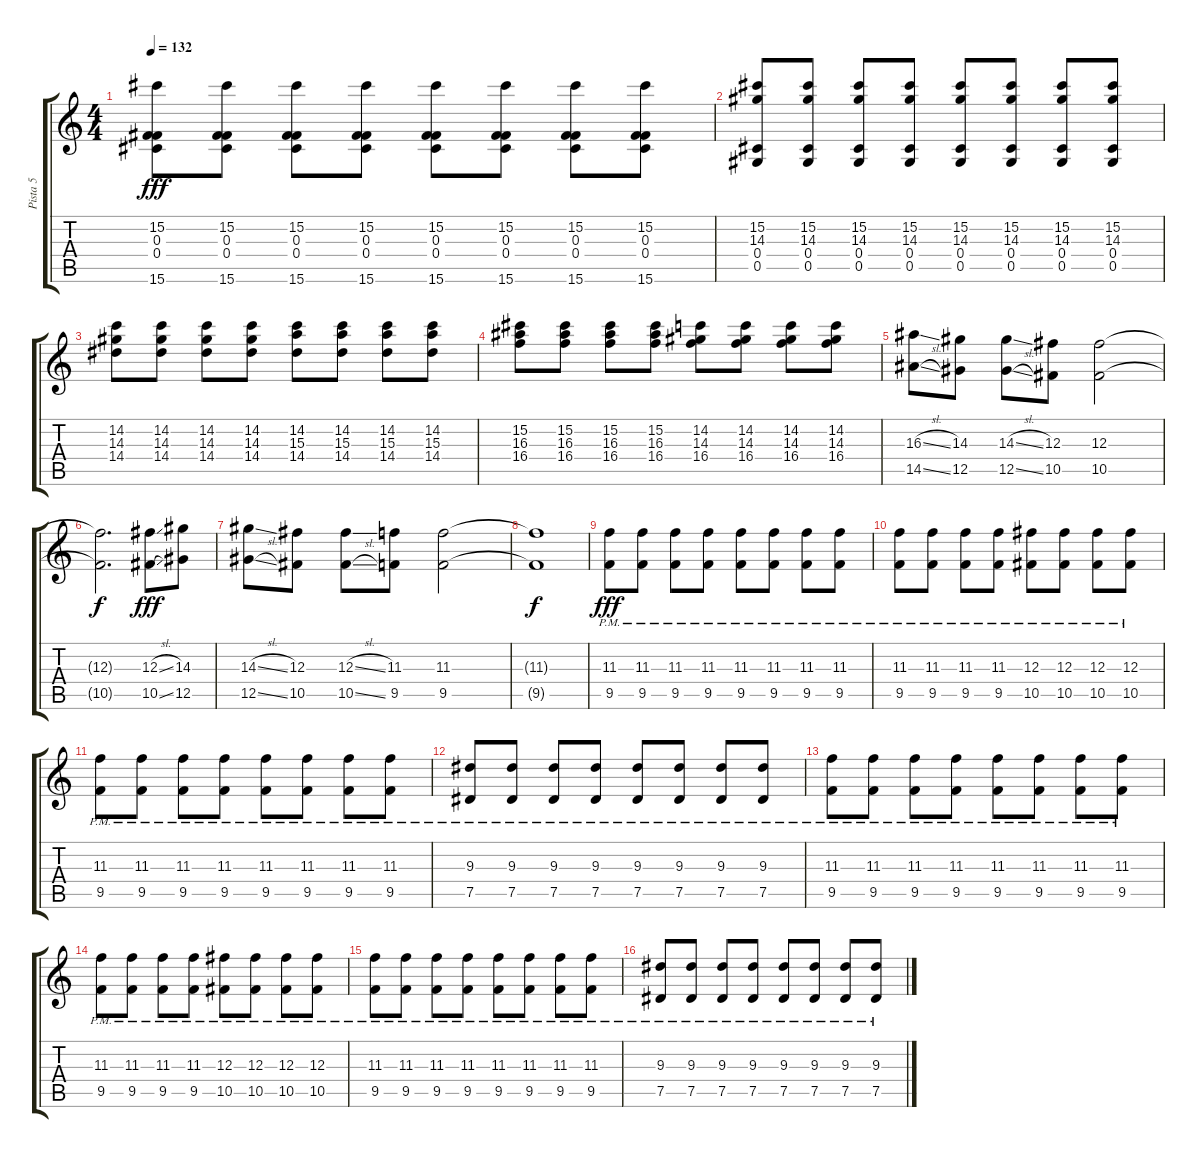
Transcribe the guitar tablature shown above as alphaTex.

\track ("Pista 5" "Pista 5") {instrument overdrivenguitar}
\staff {score tabs}
\tuning (Eb4 Bb3 Gb3 Db3 Ab2 Eb2) {hide}
\ts (4 4)
\tempo 132
\clef g2
\ks c
(15.2 0.3 0.4 15.6).8{dy fff} (15.2 0.3 0.4 15.6).8 (15.2 0.3 0.4 15.6).8 (15.2 0.3 0.4 15.6).8 (15.2 0.3 0.4 15.6).8 (15.2 0.3 0.4 15.6).8 (15.2 0.3 0.4 15.6).8 (15.2 0.3 0.4 15.6).8 |
(15.2 14.3 0.4 0.5).8 (15.2 14.3 0.4 0.5).8 (15.2 14.3 0.4 0.5).8 (15.2 14.3 0.4 0.5).8 (15.2 14.3 0.4 0.5).8 (15.2 14.3 0.4 0.5).8 (15.2 14.3 0.4 0.5).8 (15.2 14.3 0.4 0.5).8 |
(14.2 14.3 14.4).8 (14.2 14.3 14.4).8 (14.2 14.3 14.4).8 (14.2 14.3 14.4).8 (14.2 15.3 14.4).8 (14.2 15.3 14.4).8 (14.2 15.3 14.4).8 (14.2 15.3 14.4).8 |
(15.2 16.3 16.4).8 (15.2 16.3 16.4).8 (15.2 16.3 16.4).8 (15.2 16.3 16.4).8 (14.2 14.3 16.4).8 (14.2 14.3 16.4).8 (14.2 14.3 16.4).8 (14.2 14.3 16.4).8 |
(16.3{sl} 14.5{sl}).8 (14.3 12.5).8 (14.3{sl} 12.5{sl}).8 (12.3 10.5).8 (12.3 10.5).2 |
(12.3{t} 10.5{t}).2{d dy f} (12.3{sl} 10.5{sl}).8{dy fff} (14.3 12.5).8 |
(14.3{sl} 12.5{sl}).8 (12.3 10.5).8 (12.3{sl} 10.5{sl}).8 (11.3 9.5).8 (11.3 9.5).2 |
(11.3{t} 9.5{t}).1{dy f} |
(11.3{pm} 9.5{pm}).8{dy fff volume 10 balance 13} (11.3{pm} 9.5{pm}).8 (11.3{pm} 9.5{pm}).8 (11.3{pm} 9.5{pm}).8 (11.3{pm} 9.5{pm}).8 (11.3{pm} 9.5{pm}).8 (11.3{pm} 9.5{pm}).8 (11.3{pm} 9.5{pm}).8 |
(11.3{pm} 9.5{pm}).8 (11.3{pm} 9.5{pm}).8 (11.3{pm} 9.5{pm}).8 (11.3{pm} 9.5{pm}).8 (12.3{pm} 10.5{pm}).8 (12.3{pm} 10.5{pm}).8 (12.3{pm} 10.5{pm}).8 (12.3{pm} 10.5{pm}).8 |
(11.3{pm} 9.5{pm}).8 (11.3{pm} 9.5{pm}).8 (11.3{pm} 9.5{pm}).8 (11.3{pm} 9.5{pm}).8 (11.3{pm} 9.5{pm}).8 (11.3{pm} 9.5{pm}).8 (11.3{pm} 9.5{pm}).8 (11.3{pm} 9.5{pm}).8 |
(9.3{pm} 7.5{pm}).8 (9.3{pm} 7.5{pm}).8 (9.3{pm} 7.5{pm}).8 (9.3{pm} 7.5{pm}).8 (9.3{pm} 7.5{pm}).8 (9.3{pm} 7.5{pm}).8 (9.3{pm} 7.5{pm}).8 (9.3{pm} 7.5{pm}).8 |
(11.3{pm} 9.5{pm}).8 (11.3{pm} 9.5{pm}).8 (11.3{pm} 9.5{pm}).8 (11.3{pm} 9.5{pm}).8 (11.3{pm} 9.5{pm}).8 (11.3{pm} 9.5{pm}).8 (11.3{pm} 9.5{pm}).8 (11.3{pm} 9.5{pm}).8 |
(11.3{pm} 9.5{pm}).8 (11.3{pm} 9.5{pm}).8 (11.3{pm} 9.5{pm}).8 (11.3{pm} 9.5{pm}).8 (12.3{pm} 10.5{pm}).8 (12.3{pm} 10.5{pm}).8 (12.3{pm} 10.5{pm}).8 (12.3{pm} 10.5{pm}).8 |
(11.3{pm} 9.5{pm}).8 (11.3{pm} 9.5{pm}).8 (11.3{pm} 9.5{pm}).8 (11.3{pm} 9.5{pm}).8 (11.3{pm} 9.5{pm}).8 (11.3{pm} 9.5{pm}).8 (11.3{pm} 9.5{pm}).8 (11.3{pm} 9.5{pm}).8 |
(9.3{pm} 7.5{pm}).8 (9.3{pm} 7.5{pm}).8 (9.3{pm} 7.5{pm}).8 (9.3{pm} 7.5{pm}).8 (9.3{pm} 7.5{pm}).8 (9.3{pm} 7.5{pm}).8 (9.3{pm} 7.5{pm}).8 (9.3{pm} 7.5{pm}).8
